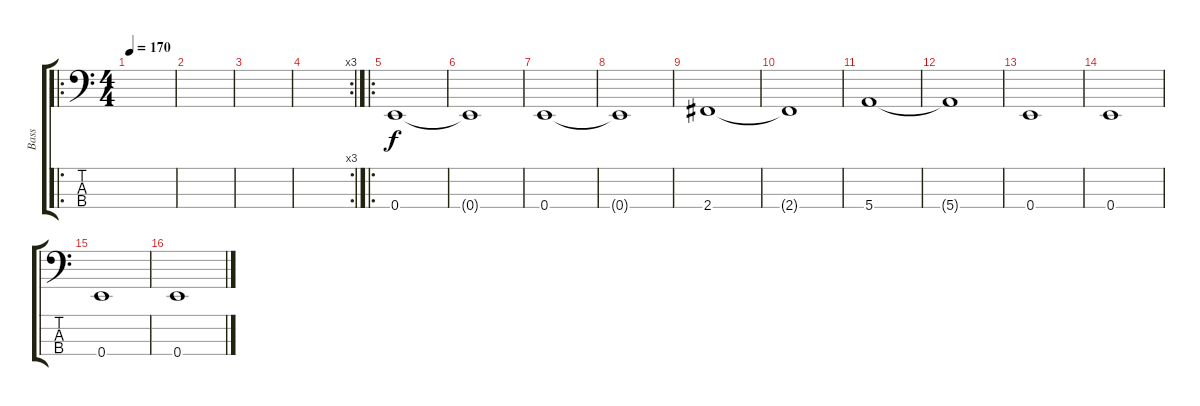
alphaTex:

\track ("Bass" "Bass") {instrument electricbasspick}
\staff {score tabs}
\tuning (G2 D2 A1 E1) {hide}
\ro
\ts (4 4)
\tempo 170
\clef f4
\ks c
|
|
|
\rc 3
|
\ro
0.4.1 |
0.4{t}.1 |
0.4.1 |
0.4{t}.1 |
2.4.1 |
2.4{t}.1 |
5.4.1 |
5.4{t}.1 |
0.4.1 |
0.4.1 |
0.4.1 |
0.4.1
